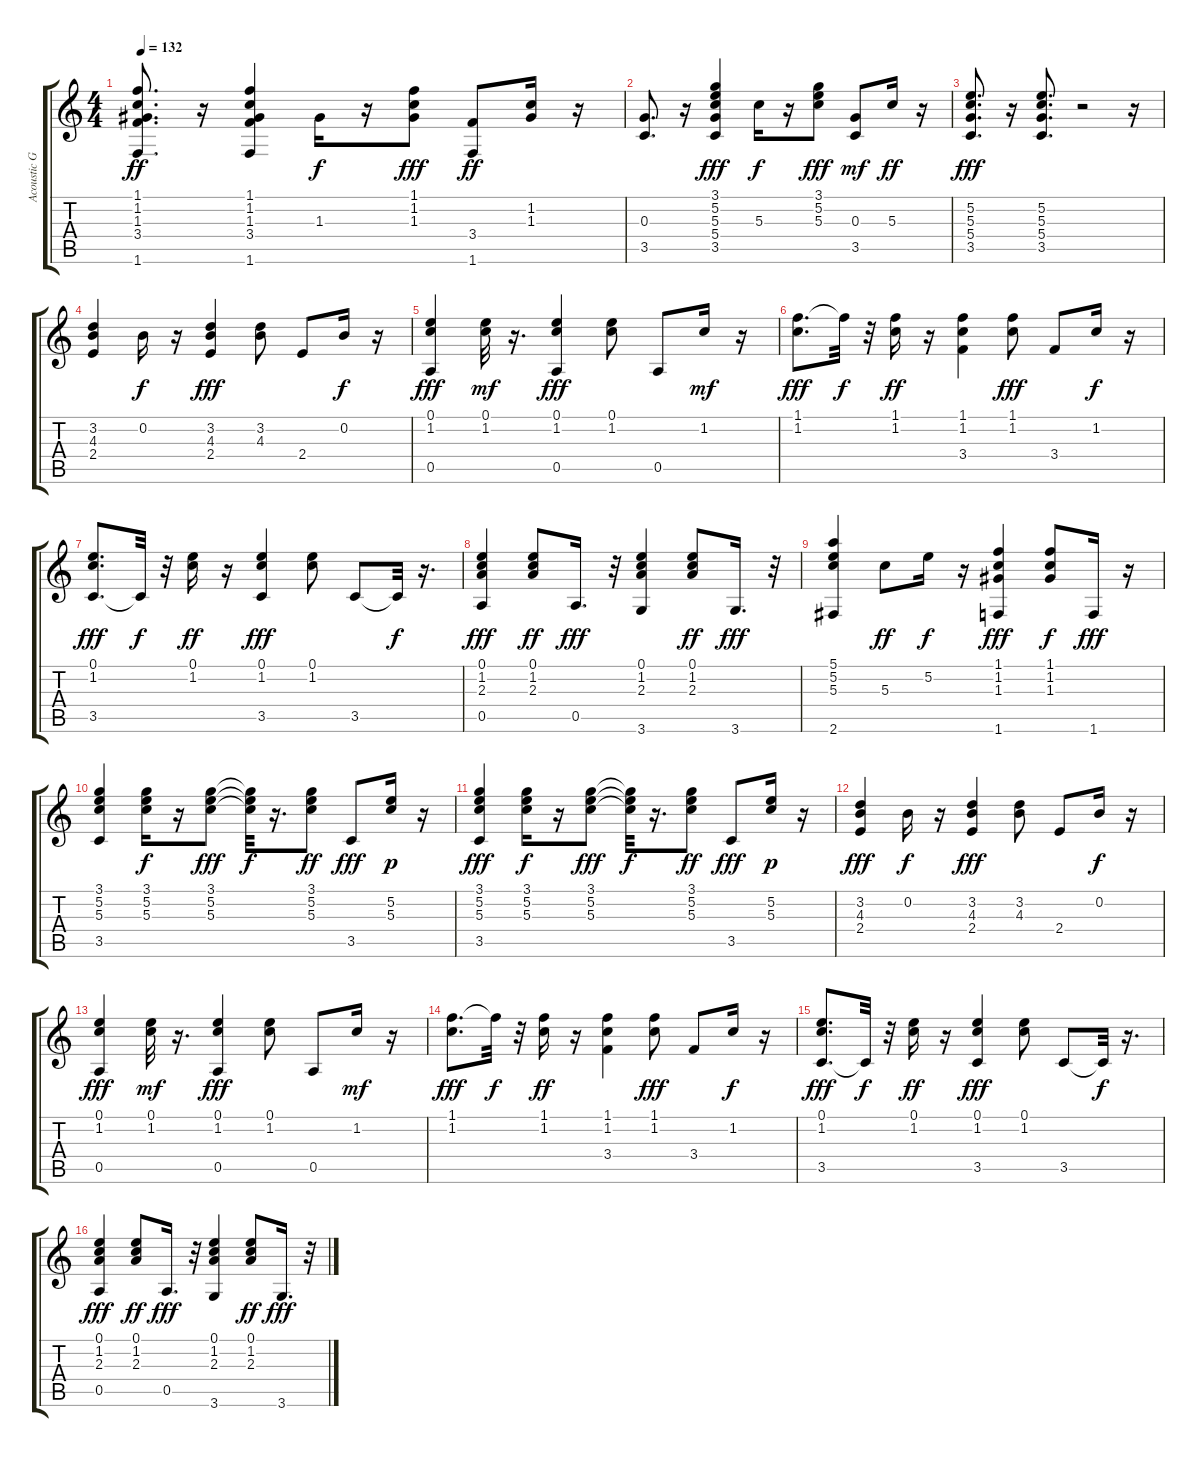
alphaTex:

\track ("Acoustic Guitar" "Acoustic G") {instrument acousticguitarsteel}
\staff {score tabs}
\tuning (E4 B3 G3 D3 A2 E2) {hide}
\ts (4 4)
\tempo 132
\clef g2
\ks c
(1.1 1.2 1.3 3.4 1.6).8{d dy ff} r.16 (1.1 1.2 1.3 3.4 1.6).4 1.3.16{dy f} r.16 (1.1 1.2 1.3).8{dy fff} (3.4 1.6).8{dy ff} (1.2 1.3).16 r.16 |
(0.3 3.5).8{d} r.16 (3.1 5.2 5.3 5.4 3.5).4{dy fff} 5.3.16{dy f} r.16 (3.1 5.2 5.3).8{dy fff} (0.3 3.5).8{dy mf} 5.3.16{dy ff} r.16 |
(5.2 5.3 5.4 3.5).8{d dy fff} r.16 (5.2 5.3 5.4 3.5).8{d} r.2 r.16 |
(3.2 4.3 2.4).4 0.2.16{dy f} r.16 (3.2 4.3 2.4).4{dy fff} (3.2 4.3).8 2.4.8 0.2.16{dy f} r.16 |
(0.1 1.2 0.5).4{dy fff} (0.1 1.2).32{dy mf} r.16{d} (0.1 1.2 0.5).4{dy fff} (0.1 1.2).8 0.5.8 1.2.16{dy mf} r.16 |
(1.1 1.2).8{d dy fff} 1.1{t}.32{dy f} r.32 (1.1 1.2).16{dy ff} r.16 (1.1 1.2 3.4).4 (1.1 1.2).8{dy fff} 3.4.8 1.2.16{dy f} r.16 |
(0.1 1.2 3.5).8{d dy fff} 3.5{t}.32{dy f} r.32 (0.1 1.2).16{dy ff} r.16 (0.1 1.2 3.5).4{dy fff} (0.1 1.2).8 3.5.8 3.5{t}.32{dy f} r.16{d} |
(0.1 1.2 2.3 0.5).4{dy fff} (0.1 1.2 2.3).8{dy ff} 0.5.16{d dy fff} r.32 (0.1 1.2 2.3 3.6).4 (0.1 1.2 2.3).8{dy ff} 3.6.16{d dy fff} r.32 |
(5.1 5.2 5.3 2.6).4 5.3.8{dy ff} 5.2.16{dy f} r.16 (1.1 1.2 1.3 1.6).4{dy fff} (1.1 1.2 1.3).8{dy f} 1.6.16{dy fff} r.16 |
(3.1 5.2 5.3 3.5).4 (3.1 5.2 5.3).16{dy f} r.16 (3.1 5.2 5.3).8{dy fff} (3.1{t} 5.2{t} 5.3{t}).32{dy f} r.16{d} (3.1 5.2 5.3).8{dy ff} 3.5.8{dy fff} (5.2 5.3).16{dy p} r.16 |
(3.1 5.2 5.3 3.5).4{dy fff} (3.1 5.2 5.3).16{dy f} r.16 (3.1 5.2 5.3).8{dy fff} (3.1{t} 5.2{t} 5.3{t}).32{dy f} r.16{d} (3.1 5.2 5.3).8{dy ff} 3.5.8{dy fff} (5.2 5.3).16{dy p} r.16 |
(3.2 4.3 2.4).4{dy fff} 0.2.16{dy f} r.16 (3.2 4.3 2.4).4{dy fff} (3.2 4.3).8 2.4.8 0.2.16{dy f} r.16 |
(0.1 1.2 0.5).4{dy fff} (0.1 1.2).32{dy mf} r.16{d} (0.1 1.2 0.5).4{dy fff} (0.1 1.2).8 0.5.8 1.2.16{dy mf} r.16 |
(1.1 1.2).8{d dy fff} 1.1{t}.32{dy f} r.32 (1.1 1.2).16{dy ff} r.16 (1.1 1.2 3.4).4 (1.1 1.2).8{dy fff} 3.4.8 1.2.16{dy f} r.16 |
(0.1 1.2 3.5).8{d dy fff} 3.5{t}.32{dy f} r.32 (0.1 1.2).16{dy ff} r.16 (0.1 1.2 3.5).4{dy fff} (0.1 1.2).8 3.5.8 3.5{t}.32{dy f} r.16{d} |
(0.1 1.2 2.3 0.5).4{dy fff} (0.1 1.2 2.3).8{dy ff} 0.5.16{d dy fff} r.32 (0.1 1.2 2.3 3.6).4 (0.1 1.2 2.3).8{dy ff} 3.6.16{d dy fff} r.32
